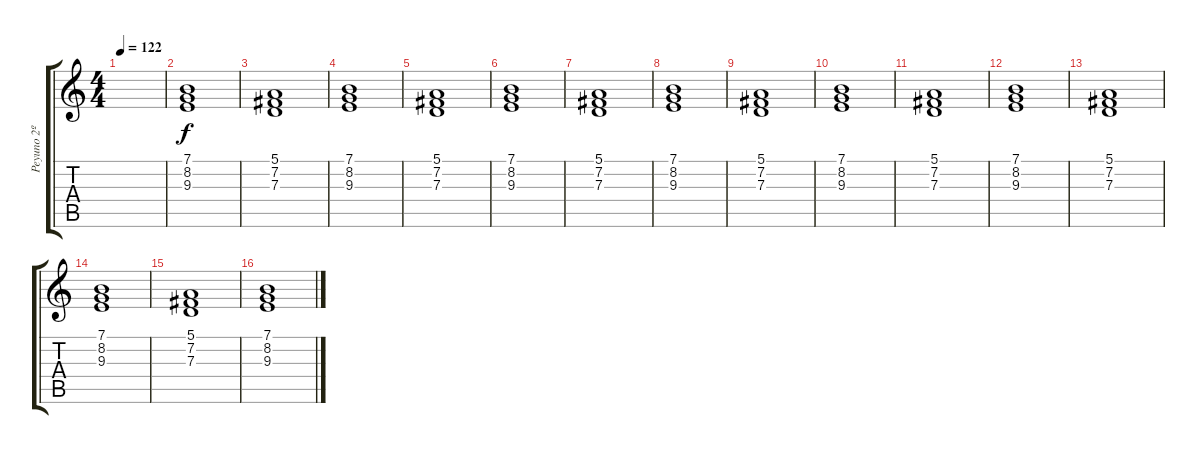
\track ("Peyuno 2º" "Peyuno 2º") {instrument choiraahs}
\staff {score tabs}
\tuning (E4 B3 G3 D3 A2 E2) {hide}
\ts (4 4)
\tempo 122
\clef g2
\ks c
|
(7.1 8.2 9.3).1 |
(5.1 7.2 7.3).1 |
(7.1 8.2 9.3).1 |
(5.1 7.2 7.3).1 |
(7.1 8.2 9.3).1 |
(5.1 7.2 7.3).1 |
(7.1 8.2 9.3).1 |
(5.1 7.2 7.3).1 |
(7.1 8.2 9.3).1 |
(5.1 7.2 7.3).1 |
(7.1 8.2 9.3).1 |
(5.1 7.2 7.3).1 |
(7.1 8.2 9.3).1 |
(5.1 7.2 7.3).1 |
(7.1 8.2 9.3).1
